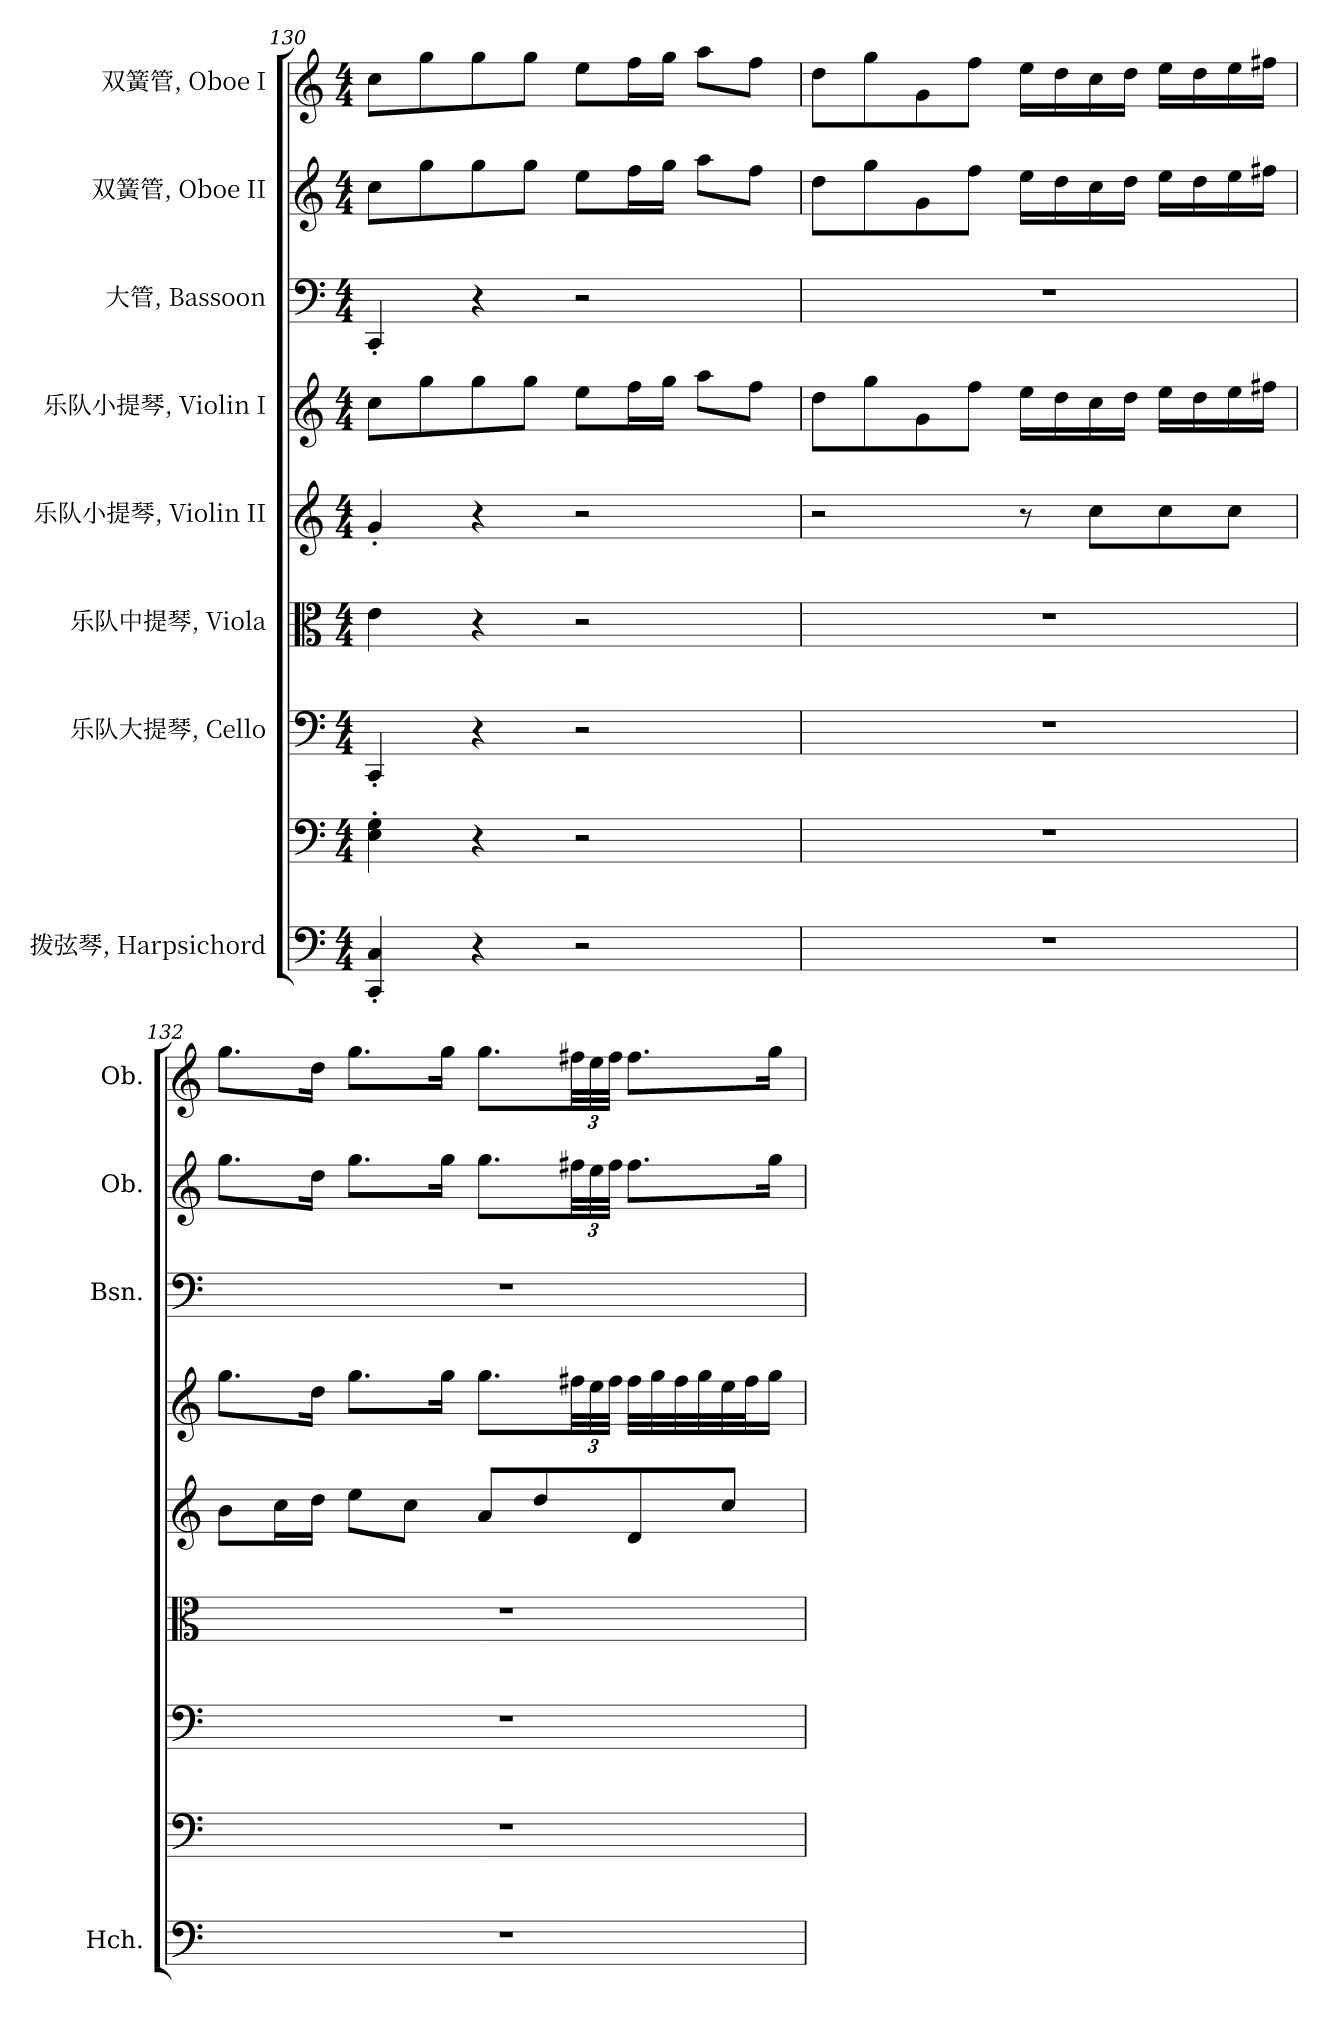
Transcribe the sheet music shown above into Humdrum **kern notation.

**kern	**kern	**kern	**kern	**kern	**kern	**kern	**kern	**kern
*part8	*part8	*part7	*part6	*part5	*part4	*part3	*part2	*part1
*staff9	*staff8	*staff7	*staff6	*staff5	*staff4	*staff3	*staff2	*staff1
*I"拨弦琴, Harpsichord	*	*I"乐队大提琴, Cello	*I"乐队中提琴, Viola	*I"乐队小提琴, Violin II	*I"乐队小提琴, Violin I	*I"大管, Bassoon	*I"双簧管, Oboe II	*I"双簧管, Oboe I
*I'Hch.	*	*	*	*	*	*I'Bsn.	*I'Ob.	*I'Ob.
*clefF4	*clefF4	*clefF4	*clefC3	*clefG2	*clefG2	*clefF4	*clefG2	*clefG2
*k[]	*k[]	*k[]	*k[]	*k[]	*k[]	*k[]	*k[]	*k[]
*M4/4	*M4/4	*M4/4	*M4/4	*M4/4	*M4/4	*M4/4	*M4/4	*M4/4
*MM108	*MM108	*MM108	*MM108	*MM108	*MM108	*MM108	*MM108	*MM108
=130	=130	=130	=130	=130	=130	=130	=130	=130
4CC/' 4C/'	4E\' 4G\'	4CC'/	4e\	4g'/	8cc\L	4CC'/	8cc\L	8cc\L
.	.	.	.	.	8gg\	.	8gg\	8gg\
4r	4r	4r	4r	4r	8gg\	4r	8gg\	8gg\
.	.	.	.	.	8gg\J	.	8gg\J	8gg\J
2r	2r	2r	2r	2r	8ee\L	2r	8ee\L	8ee\L
.	.	.	.	.	16ff\L	.	16ff\L	16ff\L
.	.	.	.	.	16gg\JJ	.	16gg\JJ	16gg\JJ
.	.	.	.	.	8aa\L	.	8aa\L	8aa\L
.	.	.	.	.	8ff\J	.	8ff\J	8ff\J
!!LO:PB:g=z
=131	=131	=131	=131	=131	=131	=131	=131	=131
1r	1r	1r	1r	2r	8dd\L	1r	8dd\L	8dd\L
.	.	.	.	.	8gg\	.	8gg\	8gg\
.	.	.	.	.	8g\	.	8g\	8g\
.	.	.	.	.	8ff\J	.	8ff\J	8ff\J
.	.	.	.	8r	16ee\LL	.	16ee\LL	16ee\LL
.	.	.	.	.	16dd\	.	16dd\	16dd\
.	.	.	.	8cc\L	16cc\	.	16cc\	16cc\
.	.	.	.	.	16dd\JJ	.	16dd\JJ	16dd\JJ
.	.	.	.	8cc\	16ee\LL	.	16ee\LL	16ee\LL
.	.	.	.	.	16dd\	.	16dd\	16dd\
.	.	.	.	8cc\J	16ee\	.	16ee\	16ee\
.	.	.	.	.	16ff#X\JJ	.	16ff#X\JJ	16ff#X\JJ
=132	=132	=132	=132	=132	=132	=132	=132	=132
1r	1r	1r	1r	8b\L	8.gg\L	1r	8.gg\L	8.gg\L
.	.	.	.	16cc\L	.	.	.	.
.	.	.	.	16dd\JJ	16dd\Jk	.	16dd\Jk	16dd\Jk
.	.	.	.	8ee\L	8.gg\L	.	8.gg\L	8.gg\L
.	.	.	.	8cc\J	.	.	.	.
.	.	.	.	.	16gg\Jk	.	16gg\Jk	16gg\Jk
.	.	.	.	8a/L	8.gg\L	.	8.gg\L	8.gg\L
.	.	.	.	8dd/	.	.	.	.
*	*	*	*	*	*Xbrackettup	*	*Xbrackettup	*Xbrackettup
.	.	.	.	.	48ff#X\LL	.	48ff#X\LL	48ff#X\LL
.	.	.	.	.	48ee\	.	48ee\	48ee\
.	.	.	.	.	48ff#\JJJ	.	48ff#\JJJ	48ff#\JJJ
.	.	.	.	8d/	32ff#\LLL	.	8.ff#\L	8.ff#\L
.	.	.	.	.	32gg\	.	.	.
.	.	.	.	.	32ff#\	.	.	.
.	.	.	.	.	32gg\	.	.	.
.	.	.	.	8cc/J	32ee\	.	.	.
.	.	.	.	.	32ff#\J	.	.	.
.	.	.	.	.	16gg\JJ	.	16gg\Jk	16gg\Jk
=	=	=	=	=	=	=	=	=
*-	*-	*-	*-	*-	*-	*-	*-	*-
